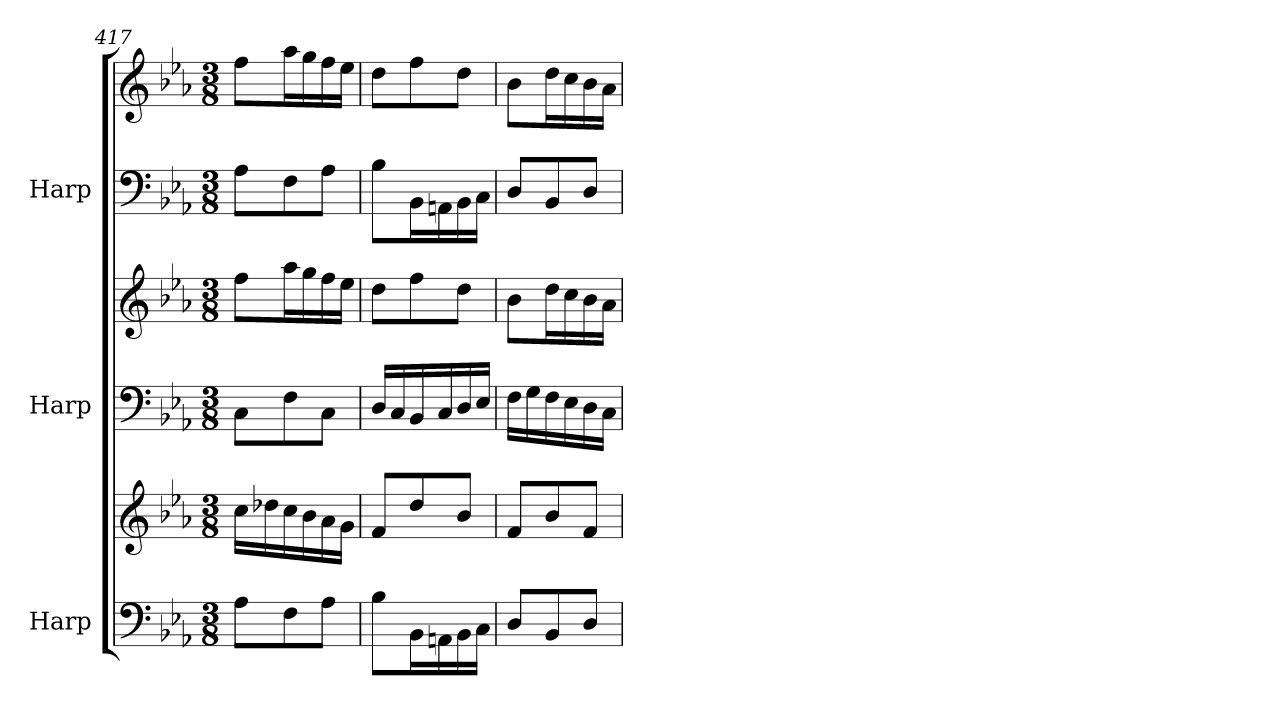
**kern	**kern	**kern	**kern	**kern	**kern
*part3	*part3	*part2	*part2	*part1	*part1
*staff6	*staff5	*staff4	*staff3	*staff2	*staff1
*I"Harp	*	*I"Harp	*	*I"Harp	*
*I'Hp	*	*I'Hp	*	*I'Hp	*
*clefF4	*clefG2	*clefF4	*clefG2	*clefF4	*clefG2
*k[b-e-a-]	*k[b-e-a-]	*k[b-e-a-]	*k[b-e-a-]	*k[b-e-a-]	*k[b-e-a-]
*M3/8	*M3/8	*M3/8	*M3/8	*M3/8	*M3/8
=417	=417	=417	=417	=417	=417
8A-\L	16cc\LL	8C\L	8ff\L	8A-\L	8ff\L
.	16dd-X\	.	.	.	.
8F\	16cc\	8F\	16aa-\L	8F\	16aa-\L
.	16b-\	.	16gg\	.	16gg\
8A-\J	16a-\	8C\J	16ff\	8A-\J	16ff\
.	16g\JJ	.	16ee-\JJ	.	16ee-\JJ
=418	=418	=418	=418	=418	=418
8B-\L	8f/L	16D/LL	8dd\L	8B-\L	8dd\L
.	.	16C/	.	.	.
16BB-\L	8dd/	16BB-/	8ff\	16BB-\L	8ff\
16AAn\	.	16C/	.	16AAn\	.
16BB-\	8b-/J	16D/	8dd\J	16BB-\	8dd\J
16C\JJ	.	16E-/JJ	.	16C\JJ	.
=419	=419	=419	=419	=419	=419
8D/L	8f/L	16F\LL	8b-\L	8D/L	8b-\L
.	.	16G\	.	.	.
8BB-/	8b-/	16F\	16dd\L	8BB-/	16dd\L
.	.	16E-\	16cc\	.	16cc\
8D/J	8f/J	16D\	16b-\	8D/J	16b-\
.	.	16C\JJ	16a-\JJ	.	16a-\JJ
=	=	=	=	=	=
*-	*-	*-	*-	*-	*-
